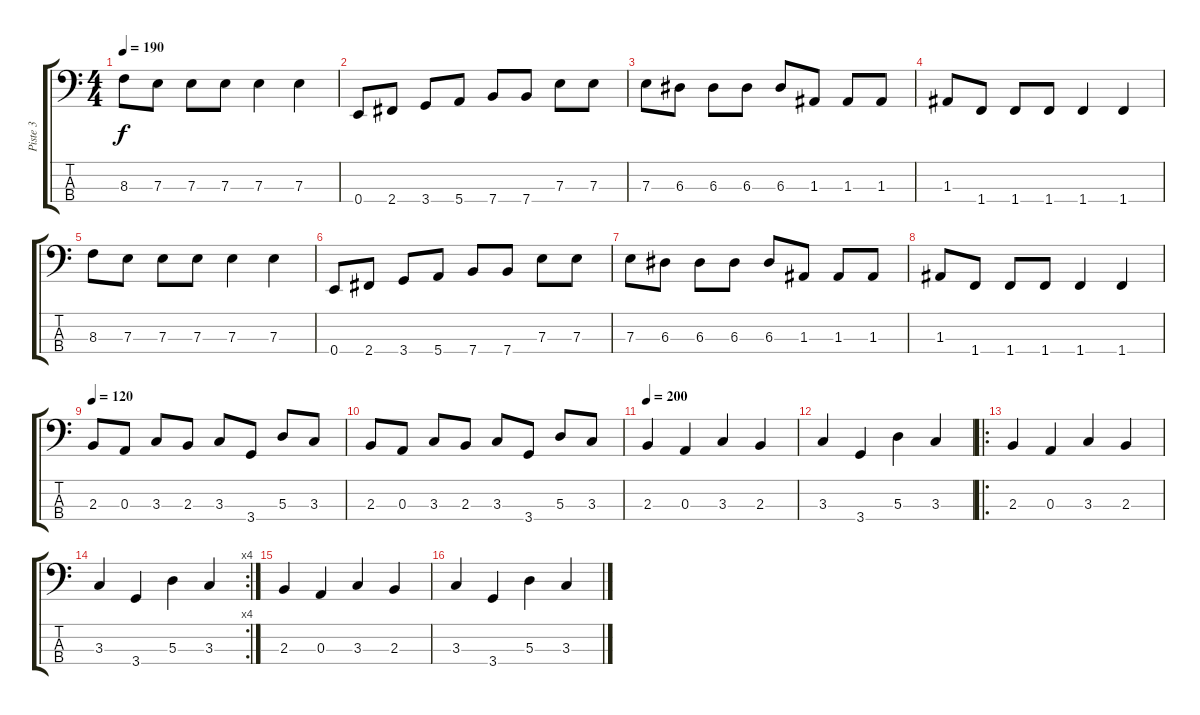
\track ("Piste 3" "Piste 3") {instrument electricbasspick}
\staff {score tabs}
\tuning (G2 D2 A1 E1) {hide}
\ts (4 4)
\tempo 190
\clef f4
\ks c
8.3.8{dy f} 7.3.8 7.3.8 7.3.8 7.3.4 7.3.4 |
0.4.8 2.4.8 3.4.8 5.4.8 7.4.8 7.4.8 7.3.8 7.3.8 |
7.3.8 6.3.8 6.3.8 6.3.8 6.3.8 1.3.8 1.3.8 1.3.8 |
1.3.8 1.4.8 1.4.8 1.4.8 1.4.4 1.4.4 |
8.3.8 7.3.8 7.3.8 7.3.8 7.3.4 7.3.4 |
0.4.8 2.4.8 3.4.8 5.4.8 7.4.8 7.4.8 7.3.8 7.3.8 |
7.3.8 6.3.8 6.3.8 6.3.8 6.3.8 1.3.8 1.3.8 1.3.8 |
1.3.8 1.4.8 1.4.8 1.4.8 1.4.4 1.4.4 |
\tempo 120
2.3.8 0.3.8 3.3.8 2.3.8 3.3.8 3.4.8 5.3.8 3.3.8 |
2.3.8 0.3.8 3.3.8 2.3.8 3.3.8 3.4.8 5.3.8 3.3.8 |
\tempo 200
2.3.4 0.3.4 3.3.4 2.3.4 |
3.3.4 3.4.4 5.3.4 3.3.4 |
\ro
2.3.4 0.3.4 3.3.4 2.3.4 |
\rc 4
3.3.4 3.4.4 5.3.4 3.3.4 |
2.3.4 0.3.4 3.3.4 2.3.4 |
3.3.4 3.4.4 5.3.4 3.3.4
